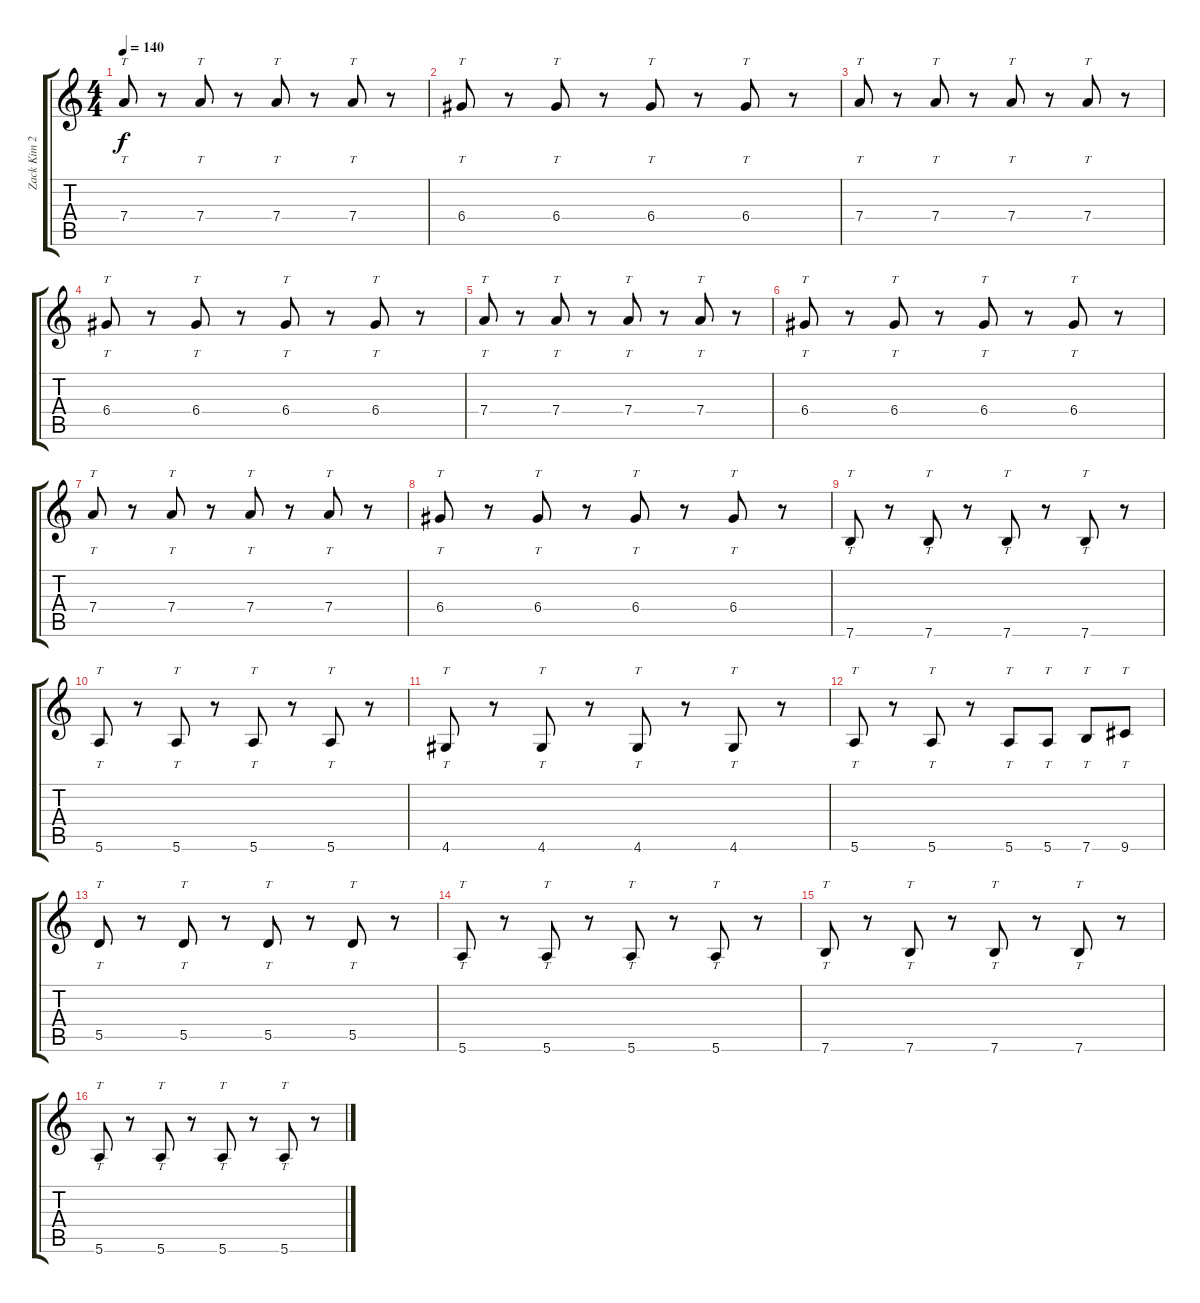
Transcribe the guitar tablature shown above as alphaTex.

\track ("Zack Kim 2" "Zack Kim 2") {instrument acousticguitarsteel}
\staff {score tabs}
\tuning (E4 B3 G3 D3 A2 E2) {hide}
\ts (4 4)
\tempo 140
\clef g2
\ks c
7.4.8{tt dy f} r.8 7.4.8{tt} r.8 7.4.8{tt} r.8 7.4.8{tt} r.8 |
6.4.8{tt} r.8 6.4.8{tt} r.8 6.4.8{tt} r.8 6.4.8{tt} r.8 |
7.4.8{tt} r.8 7.4.8{tt} r.8 7.4.8{tt} r.8 7.4.8{tt} r.8 |
6.4.8{tt} r.8 6.4.8{tt} r.8 6.4.8{tt} r.8 6.4.8{tt} r.8 |
7.4.8{tt} r.8 7.4.8{tt} r.8 7.4.8{tt} r.8 7.4.8{tt} r.8 |
6.4.8{tt} r.8 6.4.8{tt} r.8 6.4.8{tt} r.8 6.4.8{tt} r.8 |
7.4.8{tt} r.8 7.4.8{tt} r.8 7.4.8{tt} r.8 7.4.8{tt} r.8 |
6.4.8{tt} r.8 6.4.8{tt} r.8 6.4.8{tt} r.8 6.4.8{tt} r.8 |
7.6.8{tt} r.8 7.6.8{tt} r.8 7.6.8{tt} r.8 7.6.8{tt} r.8 |
5.6.8{tt} r.8 5.6.8{tt} r.8 5.6.8{tt} r.8 5.6.8{tt} r.8 |
4.6.8{tt} r.8 4.6.8{tt} r.8 4.6.8{tt} r.8 4.6.8{tt} r.8 |
5.6.8{tt} r.8 5.6.8{tt} r.8 5.6.8{tt} 5.6.8{tt} 7.6.8{tt} 9.6.8{tt} |
5.5.8{tt} r.8 5.5.8{tt} r.8 5.5.8{tt} r.8 5.5.8{tt} r.8 |
5.6.8{tt} r.8 5.6.8{tt} r.8 5.6.8{tt} r.8 5.6.8{tt} r.8 |
7.6.8{tt} r.8 7.6.8{tt} r.8 7.6.8{tt} r.8 7.6.8{tt} r.8 |
5.6.8{tt} r.8 5.6.8{tt} r.8 5.6.8{tt} r.8 5.6.8{tt} r.8
